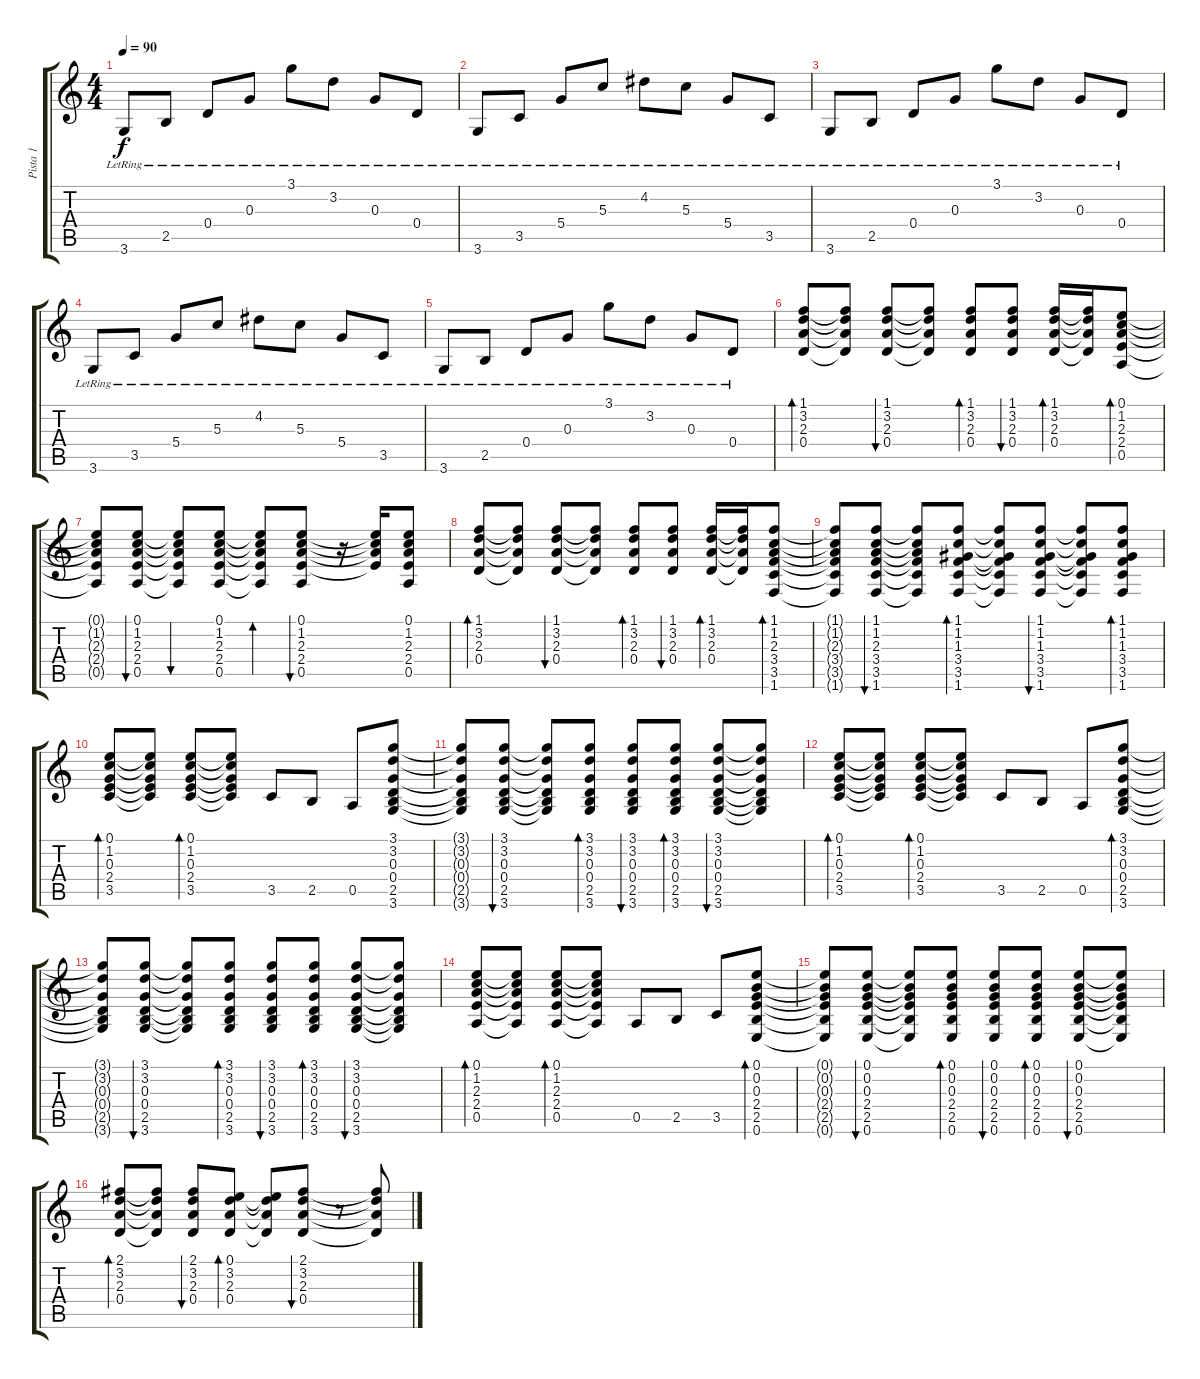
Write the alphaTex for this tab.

\track ("Pista 1" "Pista 1") {instrument acousticguitarsteel}
\staff {score tabs}
\tuning (E4 B3 G3 D3 A2 E2) {hide}
\ts (4 4)
\tempo 90
\clef g2
\ks c
3.6{lr}.8{dy f} 2.5{lr}.8 0.4{lr}.8 0.3{lr}.8 3.1{lr}.8 3.2{lr}.8 0.3{lr}.8 0.4{lr}.8 |
3.6{lr}.8 3.5{lr}.8 5.4{lr}.8 5.3{lr}.8 4.2{lr}.8 5.3{lr}.8 5.4{lr}.8 3.5{lr}.8 |
3.6{lr}.8 2.5{lr}.8 0.4{lr}.8 0.3{lr}.8 3.1{lr}.8 3.2{lr}.8 0.3{lr}.8 0.4{lr}.8 |
3.6{lr}.8 3.5{lr}.8 5.4{lr}.8 5.3{lr}.8 4.2{lr}.8 5.3{lr}.8 5.4{lr}.8 3.5{lr}.8 |
3.6{lr}.8 2.5{lr}.8 0.4{lr}.8 0.3{lr}.8 3.1{lr}.8 3.2{lr}.8 0.3{lr}.8 0.4{lr}.8 |
(1.1 3.2 2.3 0.4).8{bd 60} (1.1{t} 3.2{t} 2.3{t} 0.4{t}).8 (1.1 3.2 2.3 0.4).8{bu 60} (1.1{t} 3.2{t} 2.3{t} 0.4{t}).8 (1.1 3.2 2.3 0.4).8{bd 60} (1.1 3.2 2.3 0.4).8{bu 60} (1.1 3.2 2.3 0.4).16{bd 60} (1.1{t} 3.2{t} 2.3{t} 0.4{t}).16 (0.1 1.2 2.3 2.4 0.5).8{bd 60} |
(0.1{t} 1.2{t} 2.3{t} 2.4{t} 0.5{t}).8 (0.1 1.2 2.3 2.4 0.5).8{bu 60} (0.1{t} 1.2{t} 2.3{t} 2.4{t} 0.5{t}).8{bu 60} (0.1 1.2 2.3 2.4 0.5).8 (0.1{t} 1.2{t} 2.3{t} 2.4{t} 0.5{t}).8{bd 60} (0.1 1.2 2.3 2.4 0.5).8{bu 60} r.16 (0.1{t} 1.2{t} 2.3{t} 2.4{t}).16 (0.1 1.2 2.3 2.4 0.5).8 |
(1.1 3.2 2.3 0.4).8{bd 60} (1.1{t} 3.2{t} 2.3{t} 0.4{t}).8 (1.1 3.2 2.3 0.4).8{bu 60} (1.1{t} 3.2{t} 2.3{t} 0.4{t}).8 (1.1 3.2 2.3 0.4).8{bd 60} (1.1 3.2 2.3 0.4).8{bu 60} (1.1 3.2 2.3 0.4).16{bd 60} (1.1{t} 3.2{t} 2.3{t} 0.4{t}).16 (1.1 1.2 2.3 3.4 3.5 1.6).8{bd 60} |
(1.1{t} 1.2{t} 2.3{t} 3.4{t} 3.5{t} 1.6{t}).8 (1.1 1.2 2.3 3.4 3.5 1.6).8{bu 60} (1.1{t} 1.2{t} 2.3{t} 3.4{t} 3.5{t} 1.6{t}).8 (1.1 1.2 1.3 3.4 3.5 1.6).8{bd 60} (1.1{t} 1.2{t} 1.3{t} 3.4{t} 3.5{t} 1.6{t}).8 (1.1 1.2 1.3 3.4 3.5 1.6).8{bu 60} (1.1{t} 1.2{t} 1.3{t} 3.4{t} 3.5{t} 1.6{t}).8 (1.1 1.2 1.3 3.4 3.5 1.6).8{bd 60} |
(0.1 1.2 0.3 2.4 3.5).8{bd 60} (0.1{t} 1.2{t} 0.3{t} 2.4{t} 3.5{t}).8 (0.1 1.2 0.3 2.4 3.5).8{bd 60} (0.1{t} 1.2{t} 0.3{t} 2.4{t} 3.5{t}).8 3.5.8 2.5.8 0.5.8 (3.1 3.2 0.3 0.4 2.5 3.6).8 |
(3.1{t} 3.2{t} 0.3{t} 0.4{t} 2.5{t} 3.6{t}).8 (3.1 3.2 0.3 0.4 2.5 3.6).8{bu 60} (3.1{t} 3.2{t} 0.3{t} 0.4{t} 2.5{t} 3.6{t}).8 (3.1 3.2 0.3 0.4 2.5 3.6).8{bd 60} (3.1 3.2 0.3 0.4 2.5 3.6).8{bu 60} (3.1 3.2 0.3 0.4 2.5 3.6).8{bd 60} (3.1 3.2 0.3 0.4 2.5 3.6).8{bu 60} (3.1{t} 3.2{t} 0.3{t} 0.4{t} 2.5{t} 3.6{t}).8 |
(0.1 1.2 0.3 2.4 3.5).8{bd 60} (0.1{t} 1.2{t} 0.3{t} 2.4{t} 3.5{t}).8 (0.1 1.2 0.3 2.4 3.5).8{bd 60} (0.1{t} 1.2{t} 0.3{t} 2.4{t} 3.5{t}).8 3.5.8 2.5.8 0.5.8 (3.1 3.2 0.3 0.4 2.5 3.6).8{bd 60} |
(3.1{t} 3.2{t} 0.3{t} 0.4{t} 2.5{t} 3.6{t}).8 (3.1 3.2 0.3 0.4 2.5 3.6).8{bu 60} (3.1{t} 3.2{t} 0.3{t} 0.4{t} 2.5{t} 3.6{t}).8 (3.1 3.2 0.3 0.4 2.5 3.6).8{bd 60} (3.1 3.2 0.3 0.4 2.5 3.6).8{bu 60} (3.1 3.2 0.3 0.4 2.5 3.6).8{bd 60} (3.1 3.2 0.3 0.4 2.5 3.6).8{bu 60} (3.1{t} 3.2{t} 0.3{t} 0.4{t} 2.5{t} 3.6{t}).8 |
(0.1 1.2 2.3 2.4 0.5).8{bd 60} (0.1{t} 1.2{t} 2.3{t} 2.4{t} 0.5{t}).8 (0.1 1.2 2.3 2.4 0.5).8{bd 60} (0.1{t} 1.2{t} 2.3{t} 2.4{t} 0.5{t}).8 0.5.8 2.5.8 3.5.8 (0.1 0.2 0.3 2.4 2.5 0.6).8{bd 60} |
(0.1{t} 0.2{t} 0.3{t} 2.4{t} 2.5{t} 0.6{t}).8 (0.1 0.2 0.3 2.4 2.5 0.6).8{bu 60} (0.1{t} 0.2{t} 0.3{t} 2.4{t} 2.5{t} 0.6{t}).8 (0.1 0.2 0.3 2.4 2.5 0.6).8{bd 60} (0.1 0.2 0.3 2.4 2.5 0.6).8{bu 60} (0.1 0.2 0.3 2.4 2.5 0.6).8{bd 60} (0.1 0.2 0.3 2.4 2.5 0.6).8{bu 60} (0.1{t} 0.2{t} 0.3{t} 2.4{t} 2.5{t} 0.6{t}).8 |
(2.1 3.2 2.3 0.4).8{bd 60} (2.1{t} 3.2{t} 2.3{t} 0.4{t}).8 (2.1 3.2 2.3 0.4).8{bu 60} (0.1 3.2 2.3 0.4).8{bd 60} (0.1{t} 3.2{t} 2.3{t} 0.4{t}).8 (2.1 3.2 2.3 0.4).8{bu 60} r.8 (2.1{t} 3.2{t} 2.3{t} 0.4{t}).8
